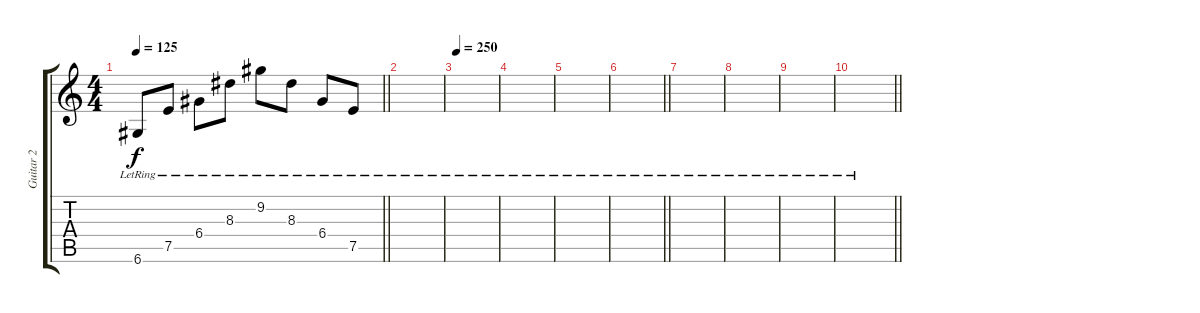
\track ("Guitar 2" "Guitar 2") {instrument distortionguitar}
\staff {score tabs}
\tuning (E4 B3 G3 D3 A2 D2) {hide}
\ts (4 4)
\tempo 125
\clef g2
\barLineRight lightlight
\ks c
6.6{lr}.8{dy f} 7.5{lr}.8 6.4{lr}.8 8.3{lr}.8 9.2{lr}.8 8.3{lr}.8 6.4{lr}.8 7.5{lr}.8 |
|
\tempo 250
|
|
|
\barLineRight lightlight
|
|
|
|
\barLineRight lightlight
